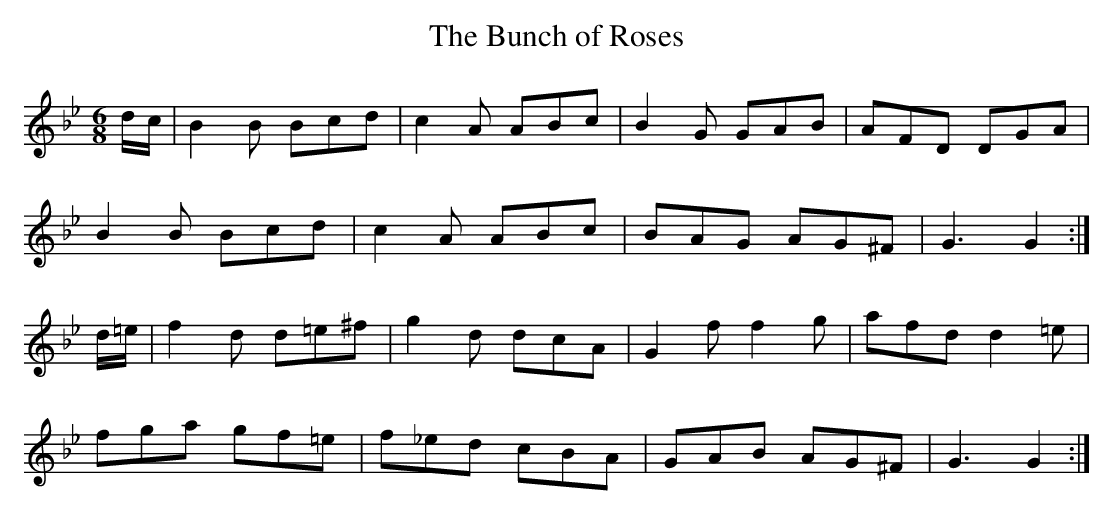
X:1
T: The Bunch of Roses
M: 6/8
L: 1/8
K: Gm
d/c/|B2B Bcd|c2A ABc|B2G GAB|AFD DGA|
B2B Bcd|c2A ABc|BAG AG^F|G3 G2:|
d/=e/|f2d d=e^f|g2d dcA|G2f f2g|afd d2=e|
fga gf=e|f_ed cBA|GAB AG^F|G3 G2:|
